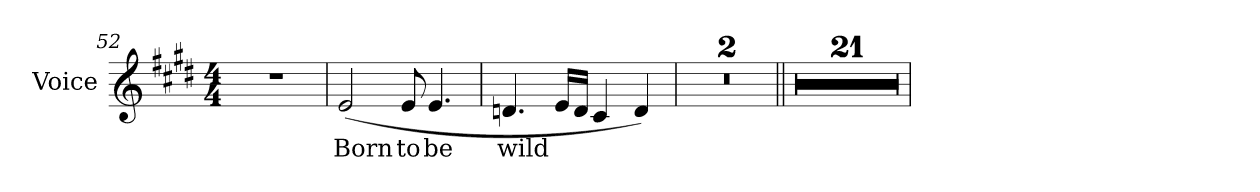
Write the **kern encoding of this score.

**kern	**text
*part1	*part1
*staff1	*staff1
*I"Voice	*
*I'Voice	*
*clefG2	*
*k[f#c#g#d#]	*
*E:	*
*M4/4	*
=52	=52
1r	.
=53	=53
!	!LO:LY:b:color=#000000
(2ei/	Born
!	!LO:LY:b:color=#000000
8ei/	to
!	!LO:LY:b:color=#000000
4.ei/	be
=54	=54
!	!LO:LY:b:color=#000000
4.dni/	wild
16ei/LL	.
16di/JJ	.
4c#i/	.
4di/)	.
=55	=55
1r	.
=56	=56
1r	.
!!LO:LB:g=z
=57||	=57||
1r	.
=58	=58
1r	.
=59	=59
1r	.
=60	=60
1r	.
=61	=61
1r	.
=62	=62
1r	.
=63	=63
1r	.
=64	=64
1r	.
=65	=65
1r	.
!!LO:LB:g=z
=66	=66
1r	.
=67	=67
1r	.
=68	=68
1r	.
=69	=69
1r	.
=70	=70
1r	.
=71	=71
1r	.
=72	=72
1r	.
=73	=73
1r	.
=74	=74
1r	.
!!LO:LB:g=z
=75	=75
1r	.
=76	=76
1r	.
=77	=77
1r	.
=	=
*-	*-
